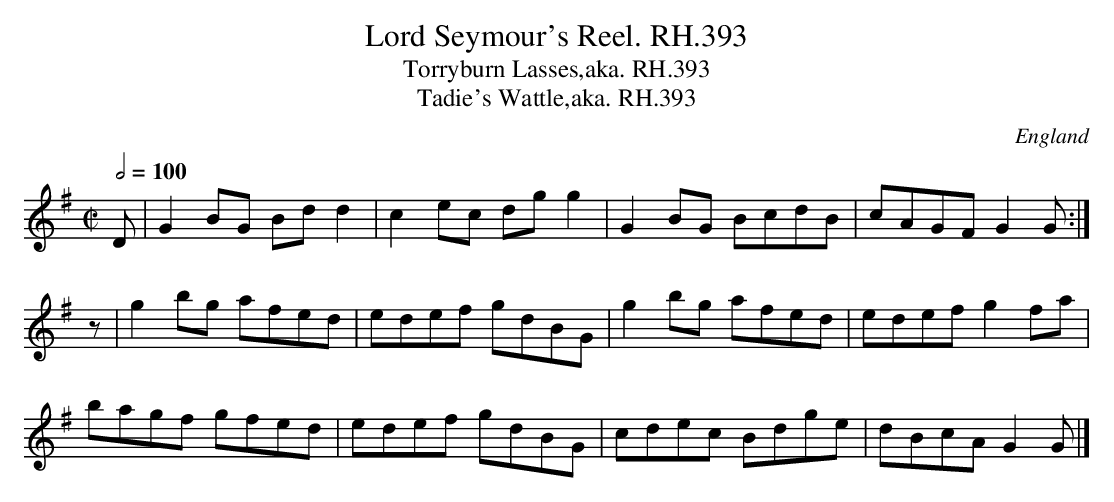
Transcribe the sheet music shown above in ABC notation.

X:1
T:Lord Seymour's Reel. RH.393
T:Torryburn Lasses,aka. RH.393
T:Tadie's Wattle,aka. RH.393
O:England
M:C|
L:1/8
Q:1/2=100
K:G
D|G2BG Bdd2|c2ec dgg2|\
G2BG BcdB|cAGF G2G:|
z|g2bg afed|edef gdBG|\
g2bg afed|edef g2fa|
bagf gfed|edef gdBG|\
cdec Bdge|dBcA G2G|]
